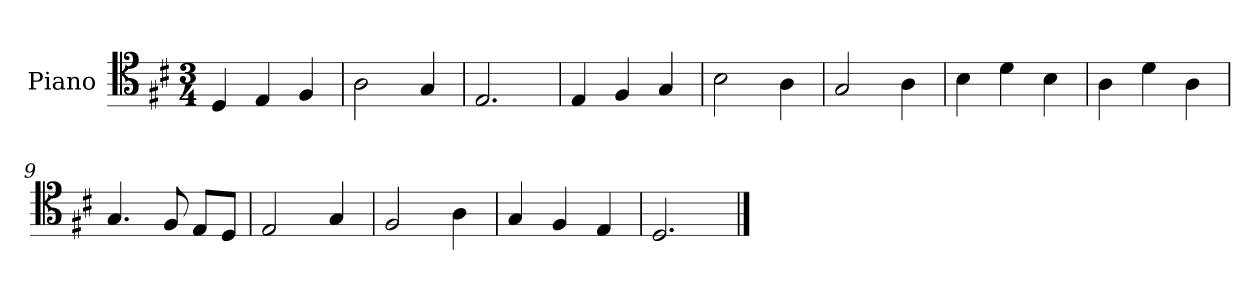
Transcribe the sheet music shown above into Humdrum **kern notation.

**kern
*part1
*staff1
*I"Piano
*I'Pno
*clefC4
*k[f#c#]
*D:
*M3/4
=1
4D/
4E/
4F#/
=2
2A\
4G/
=3
2.E/
=4
4E/
4F#/
4G/
=5
2B\
4A\
=6
2G/
4A\
=7
4B\
4d\
4B\
=8
4A\
4d\
4A\
=9
4.G/
8F#/
8E/L
8D/J
=10
2E/
4G/
=11
2F#/
4A\
=12
4G/
4F#/
4E/
=13
2.D/
==
*-
